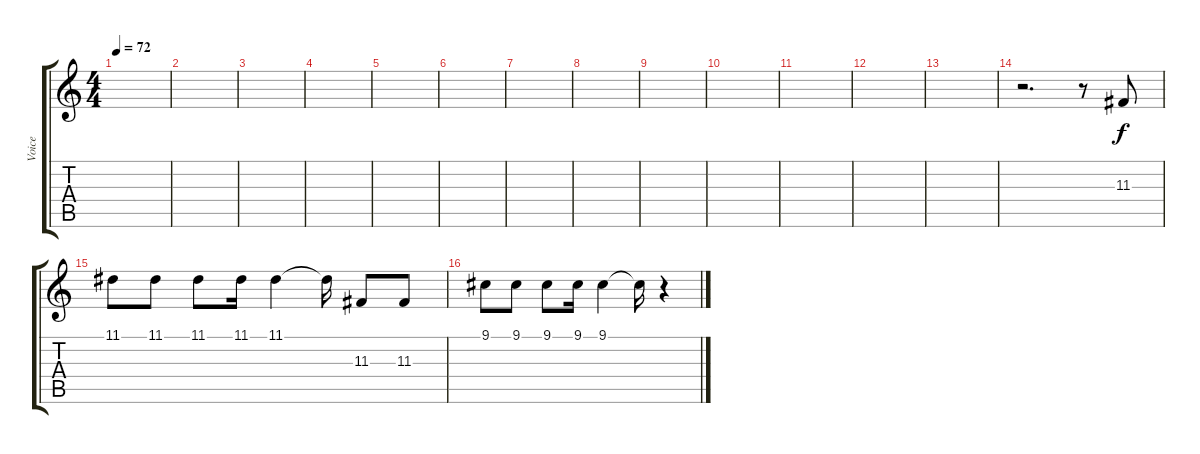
\track ("Voice" "Voice") {instrument musicbox}
\staff {score tabs}
\tuning (E4 B3 G3 D3 A2 E2) {hide}
\ts (4 4)
\tempo 72
\clef g2
\ks c
|
|
|
|
|
|
|
|
|
|
|
|
|
r.2{d} r.8 11.3.8 |
11.1.8 11.1.8 11.1.8 11.1.16 11.1.4 11.1{t}.16 11.3.8 11.3.8 |
9.1.8 9.1.8 9.1.8 9.1.16 9.1.4 9.1{t}.16 r.4
